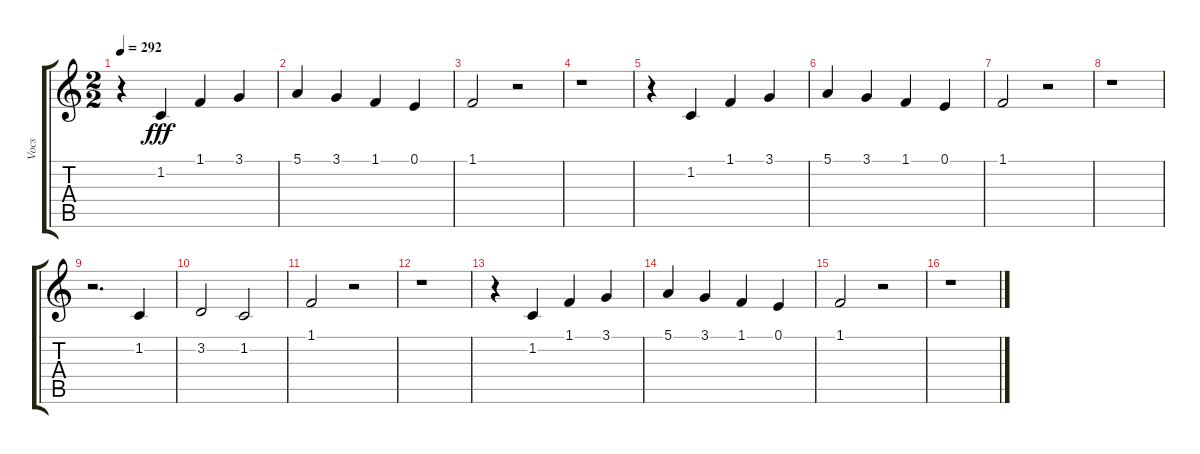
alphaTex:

\track ("Vocs" "Vocs") {instrument lead1square}
\staff {score tabs}
\tuning (E4 B3 G3 D3 A2 E2) {hide}
\ts (2 2)
\tempo 292
\clef g2
\ks c
r.4{dy fff} 1.2.4 1.1.4 3.1.4 |
5.1.4 3.1.4 1.1.4 0.1.4 |
1.1.2 r.2 |
r.1 |
r.4 1.2.4 1.1.4 3.1.4 |
5.1.4 3.1.4 1.1.4 0.1.4 |
1.1.2 r.2 |
r.1 |
r.2{d} 1.2.4 |
3.2.2 1.2.2 |
1.1.2 r.2 |
r.1 |
r.4 1.2.4 1.1.4 3.1.4 |
5.1.4 3.1.4 1.1.4 0.1.4 |
1.1.2 r.2 |
r.1
